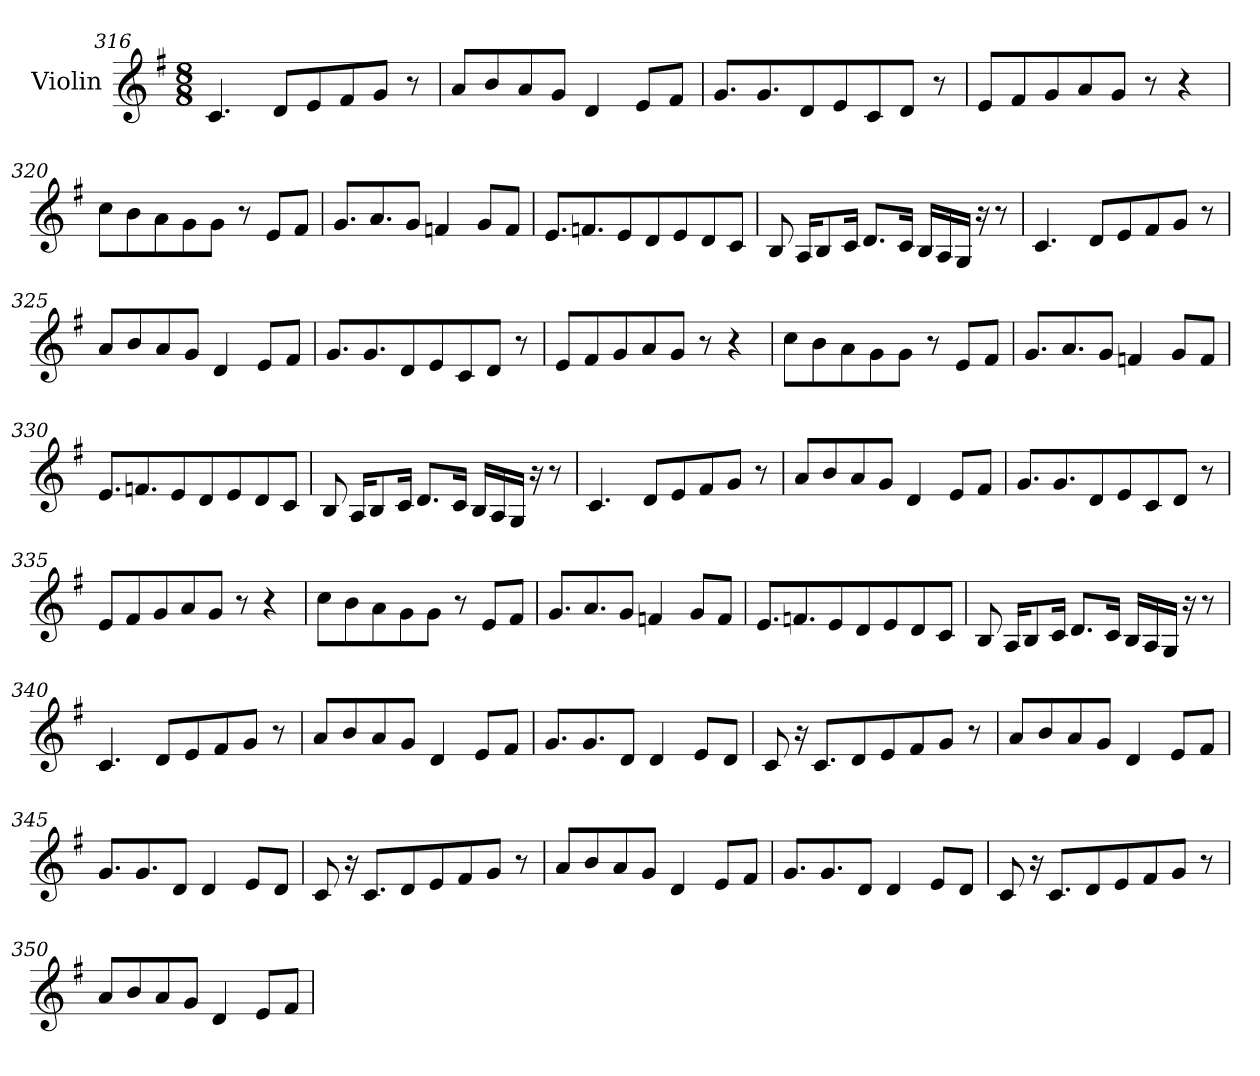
**kern
*part1
*staff1
*I"Violin
*clefG2
*k[f#]
*G:
*M8/8
=316
4.c/
8d/L
8e/
8f#/
8g/J
8r
=317
8a/L
8b/
8a/
8g/J
4d/
8e/L
8f#/J
=318
8.g/L
8.g/
8d/
8e/
8c/
8d/J
8r
!!LO:LB:g=z
=319
*MM100
8e/L
8f#/
8g/
8a/
8g/J
8r
4r
=320
8cc\L
8b\
8a\
8g\
8g\J
8r
8e/L
8f#/J
=321
8.g/L
8.a/
8g/J
4fn/
8g/L
8f/J
=322
8.e/L
8.fn/
8e/
8d/
8e/
8d/
8c/J
!!LO:LB:g=z
=323
8B/
16A/KL
8B/
16c/Jk
8.d/L
16c/Jk
16B/LL
16A/
16G/JJ
16r
8r
=324
4.c/
8d/L
8e/
8f#/
8g/J
8r
=325
8a/L
8b/
8a/
8g/J
4d/
8e/L
8f#/J
=326
8.g/L
8.g/
8d/
8e/
8c/
8d/J
8r
!!LO:LB:g=z
=327
*MM100
8e/L
8f#/
8g/
8a/
8g/J
8r
4r
=328
8cc\L
8b\
8a\
8g\
8g\J
8r
8e/L
8f#/J
=329
8.g/L
8.a/
8g/J
4fn/
8g/L
8f/J
=330
8.e/L
8.fn/
8e/
8d/
8e/
8d/
8c/J
!!LO:PB:g=z
=331
8B/
16A/KL
8B/
16c/Jk
8.d/L
16c/Jk
16B/LL
16A/
16G/JJ
16r
8r
=332
4.c/
8d/L
8e/
8f#/
8g/J
8r
=333
8a/L
8b/
8a/
8g/J
4d/
8e/L
8f#/J
=334
8.g/L
8.g/
8d/
8e/
8c/
8d/J
8r
!!LO:LB:g=z
=335
*MM100
8e/L
8f#/
8g/
8a/
8g/J
8r
4r
=336
8cc\L
8b\
8a\
8g\
8g\J
8r
8e/L
8f#/J
=337
8.g/L
8.a/
8g/J
4fn/
8g/L
8f/J
=338
8.e/L
8.fn/
8e/
8d/
8e/
8d/
8c/J
!!LO:LB:g=z
=339
8B/
16A/KL
8B/
16c/Jk
8.d/L
16c/Jk
16B/LL
16A/
16G/JJ
16r
8r
=340
4.c/
8d/L
8e/
8f#/
8g/J
8r
=341
8a/L
8b/
8a/
8g/J
4d/
8e/L
8f#/J
=342
8.g/L
8.g/
8d/J
4d/
8e/L
8d/J
!!LO:LB:g=z
=343
8c/
16r
8.c/L
8d/
8e/
8f#/
8g/J
8r
=344
8a/L
8b/
8a/
8g/J
4d/
8e/L
8f#/J
=345
8.g/L
8.g/
8d/J
4d/
8e/L
8d/J
=346
8c/
16r
8.c/L
8d/
8e/
8f#/
8g/J
8r
!!LO:LB:g=z
=347
8a/L
8b/
8a/
8g/J
4d/
8e/L
8f#/J
=348
8.g/L
8.g/
8d/J
4d/
8e/L
8d/J
=349
8c/
16r
8.c/L
8d/
8e/
8f#/
8g/J
8r
=350
8a/L
8b/
8a/
8g/J
4d/
8e/L
8f#/J
=
*-
